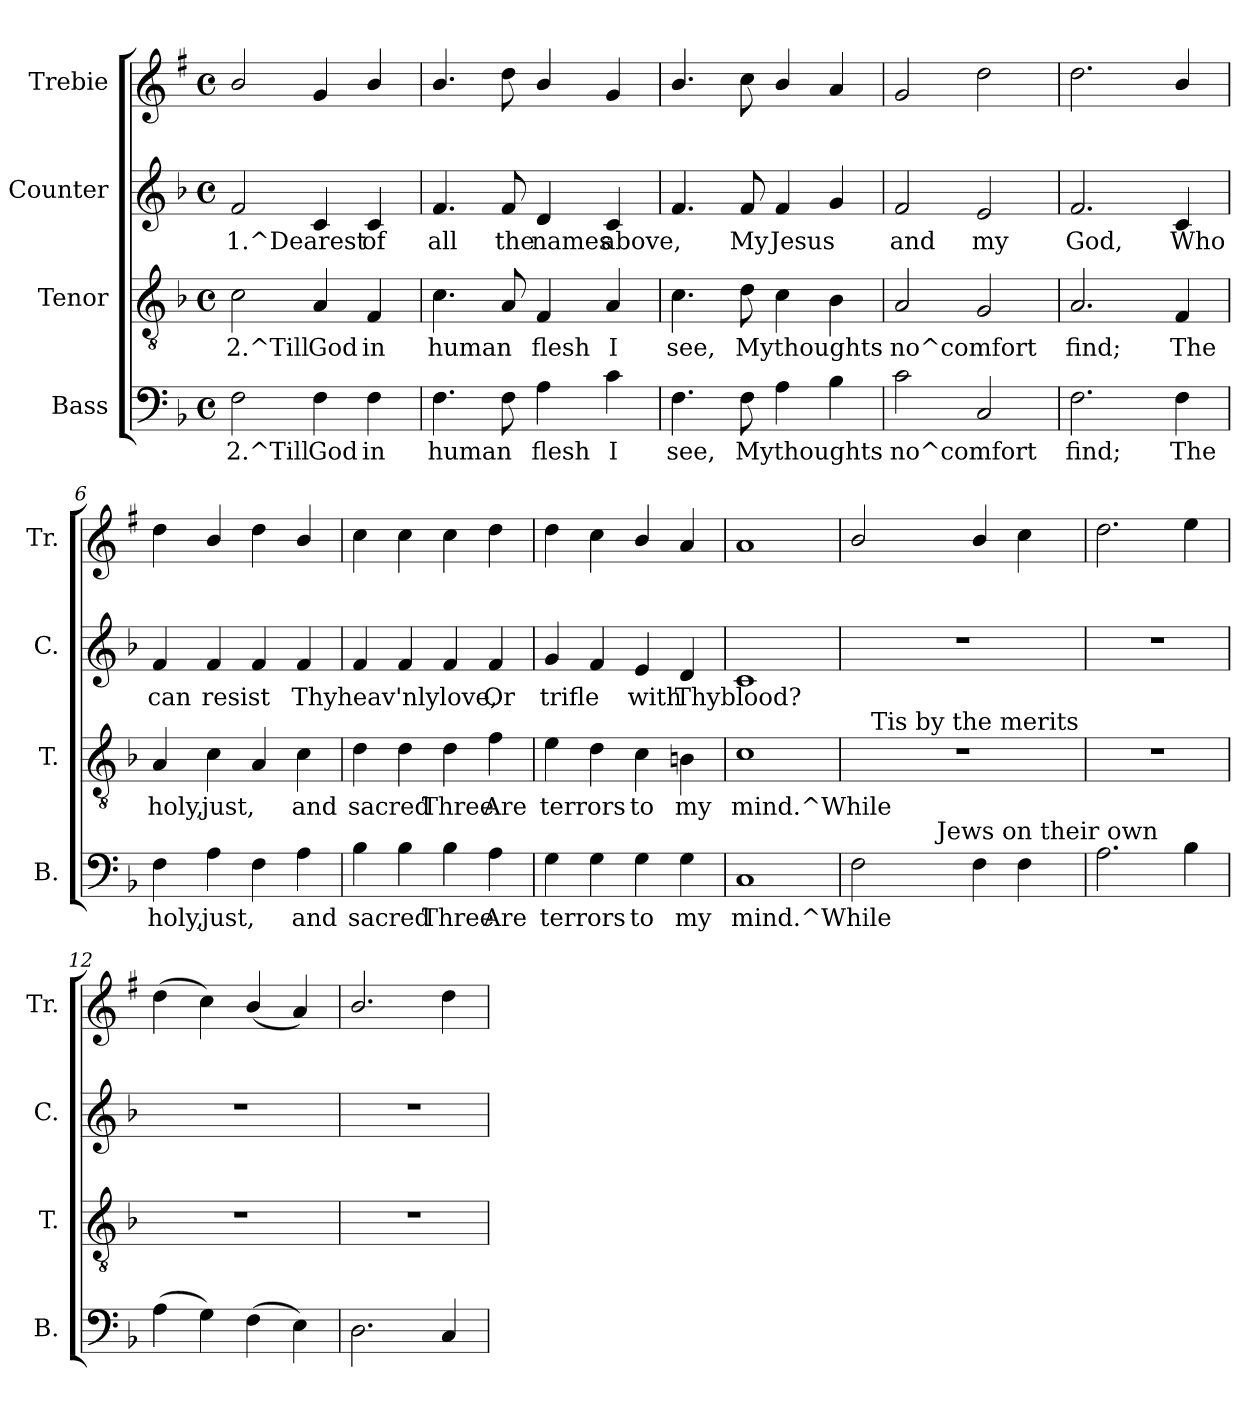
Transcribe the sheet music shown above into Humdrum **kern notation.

**kern	**text	**kern	**text	**kern	**text	**kern
*part4	*part4	*part3	*part3	*part2	*part2	*part1
*staff4	*staff4	*staff3	*staff3	*staff2	*staff2	*staff1
*I"Bass	*	*I"Tenor	*	*I"Counter	*	*I"Trebie
*I'B.	*	*I'T.	*	*I'C.	*	*I'Tr.
!!LO:PB:g=z
*stria5	*	*stria5	*	*stria5	*	*stria5
*clefF4	*	*clefGv2	*	*clefG2	*	*clefG2
*	*	*	*	*	*	*ITrd1c2
*k[b-]	*	*k[b-]	*	*k[b-]	*	*k[b-]
*F:	*	*F:	*	*F:	*	*F:
*M4/4	*	*M4/4	*	*M4/4	*	*M4/4
*met(c)	*	*met(c)	*	*met(c)	*	*met(c)
=1	=1	=1	=1	=1	=1	=1
!	!LO:LY:a:rj	!	!LO:LY:b:rj	!	!LO:LY:b:rj	!
2F\	2.^Till	2c\	2.^Till	2f/	1.^Dearest	2a/
!	!LO:LY:a:rj	!	!LO:LY:b:rj	!	!LO:LY:b:rj	!
4F\	God	4A/	God	4c/	.	4f/
!	!LO:LY:a:rj	!	!LO:LY:b:rj	!	!LO:LY:b:rj	!
4F\	in	4F/	in	4c/	of	4a/
=2	=2	=2	=2	=2	=2	=2
!	!LO:LY:a:rj	!	!LO:LY:b:rj	!	!LO:LY:b:rj	!
4.F\	human	4.c\	human	4.f/	all	4.a/
!	!LO:LY:a:rj	!	!LO:LY:b:rj	!	!LO:LY:b:rj	!
8F\	.	8A/	.	8f/	the	8cc\
!	!LO:LY:a:rj	!	!LO:LY:b:rj	!	!LO:LY:b:rj	!
4A\	flesh	4F/	flesh	4d/	names	4a/
!	!LO:LY:a:rj	!	!LO:LY:b:rj	!	!LO:LY:b:rj	!
4c\	I	4A/	I	4c/	above,	4f/
=3	=3	=3	=3	=3	=3	=3
!	!LO:LY:a:rj	!	!LO:LY:b:rj	!	!LO:LY:b:rj	!
4.F\	see,	4.c\	see,	4.f/	.	4.a/
!	!LO:LY:a:rj	!	!LO:LY:b:rj	!	!LO:LY:b:rj	!
8F\	Mythoughts	8d\	Mythoughts	8f/	My	8b-\
!	!LO:LY:a:rj	!	!LO:LY:b:rj	!	!LO:LY:b:rj	!
4A\	.	4c\	.	4f/	Jesus	4a/
!	!LO:LY:a:rj	!	!LO:LY:b:rj	!	!LO:LY:b:rj	!
4B-\	.	4B-\	.	4g/	.	4g/
=4	=4	=4	=4	=4	=4	=4
!	!LO:LY:a:rj	!	!LO:LY:b:rj	!	!LO:LY:b:rj	!
2c\	no^comfort	2A/	no^comfort	2f/	and	2f/
!	!LO:LY:a:rj	!	!LO:LY:b:rj	!	!LO:LY:b:rj	!
2C/	.	2G/	.	2e/	my	2cc\
=5	=5	=5	=5	=5	=5	=5
!	!LO:LY:a:rj	!	!LO:LY:b:rj	!	!LO:LY:b:rj	!
2.F\	find;	2.A/	find;	2.f/	God,	2.cc>\
!	!LO:LY:a:rj	!	!LO:LY:b:rj	!	!LO:LY:b:rj	!
4F\	The	4F/	The	4c/	Who	4a/
=6	=6	=6	=6	=6	=6	=6
!	!LO:LY:a:rj	!	!LO:LY:b:rj	!	!LO:LY:b:rj	!
4F\	holy,	4A/	holy,	4f/	can	4cc\
!	!LO:LY:a:rj	!	!LO:LY:b:rj	!	!LO:LY:b:rj	!
4A\	just,	4c\	just,	4f/	resist	4a/
!	!LO:LY:a:rj	!	!LO:LY:b:rj	!	!LO:LY:b:rj	!
4F\	.	4A/	.	4f/	.	4cc\
!	!LO:LY:a:rj	!	!LO:LY:b:rj	!	!LO:LY:b:rj	!
4A\	and	4c\	and	4f/	Thyheav'nlylove,	4a/
=7	=7	=7	=7	=7	=7	=7
!	!LO:LY:a:rj	!	!LO:LY:b:rj	!	!LO:LY:b:rj	!
4B-\	sacred	4d\	sacred	4f/	.	4b-\
!	!LO:LY:a:rj	!	!LO:LY:b:rj	!	!LO:LY:b:rj	!
4B-\	.	4d\	.	4f/	.	4b-\
!	!LO:LY:a:rj	!	!LO:LY:b:rj	!	!LO:LY:b:rj	!
4B-\	Three	4d\	Three	4f/	.	4b-\
!	!LO:LY:a:rj	!	!LO:LY:b:rj	!	!LO:LY:b:rj	!
4A\	Are	4f\	Are	4f/	Or	4cc\
=8	=8	=8	=8	=8	=8	=8
!	!LO:LY:a:rj	!	!LO:LY:b:rj	!	!LO:LY:b:rj	!
4G\	terrors	4e\	terrors	4g/	trifle	4cc\
!	!LO:LY:a:rj	!	!LO:LY:b:rj	!	!LO:LY:b:rj	!
4G\	.	4d\	.	4f/	.	4b-\
!	!LO:LY:a:rj	!	!LO:LY:b:rj	!	!LO:LY:b:rj	!
4G\	to	4c\	to	4e/	with	4a/
!	!LO:LY:a:rj	!	!LO:LY:b:rj	!	!LO:LY:b:rj	!
4G\	my	4Bn\	my	4d/	Thyblood?	4g/
=9	=9	=9	=9	=9	=9	=9
!	!LO:LY:a:rj	!	!LO:LY:b:rj	!	!LO:LY:b:rj	!
1C	mind.^While	1c	mind.^While	1c	.	1g
=10	=10	=10	=10	=10	=10	=10
!	!LO:LY:a:rj	!	!	!	!	!
*^	*	*^	*	*	*	*
2F\	4ryy	.	1r	16ryy	.	1r	.	2a>/
!	!	!	!	!LO:TX:a:t=Tis by the merits	!	!	!	!
.	.	.	.	2...ryy	.	.	.	.
.	16ryy	.	.	.	.	.	.	.
.	64ryy	.	.	.	.	.	.	.
!	!LO:TX:a:t=Jews on their own	!	!	!	!	!	!	!
.	2ryy	.	.	.	.	.	.	.
!	!	!LO:LY:a:rj	!	!	!	!	!	!
4F\	.	.	.	.	.	.	.	4a/
!	!	!LO:LY:a:rj	!	!	!	!	!	!
4F\	.	.	.	.	.	.	.	4b-\
.	8ryy	.	.	.	.	.	.	.
.	32.ryy	.	.	.	.	.	.	.
=11	=11	=11	=11	=11	=11	=11	=11	=11
!	!	!LO:LY:a:rj	!	!	!	!	!	!
*v	*v	*	*	*	*	*	*	*
*	*	*v	*v	*	*	*	*
2.A\	.	1r	.	1r	.	2.cc\
!	!LO:LY:a:rj	!	!	!	!	!
4B-\	.	.	.	.	.	4dd\
!!LO:LB:g=z
=12	=12	=12	=12	=12	=12	=12
!	!LO:LY:a:rj	!	!	!	!	!
(>4A\	.	1r	.	1r	.	(>4cc\
!	!LO:LY:a:rj	!	!	!	!	!
4G\)	.	.	.	.	.	4b-\)
!	!LO:LY:a:rj	!	!	!	!	!
(>4F\	.	.	.	.	.	(<4a/
!	!LO:LY:a:rj	!	!	!	!	!
4E\)	.	.	.	.	.	4g/)
=13	=13	=13	=13	=13	=13	=13
!	!LO:LY:a:rj	!	!	!	!	!
2.D\	.	1r	.	1r	.	2.a/
!	!LO:LY:a:rj	!	!	!	!	!
4C/	.	.	.	.	.	4cc\
=	=	=	=	=	=	=
*-	*-	*-	*-	*-	*-	*-
